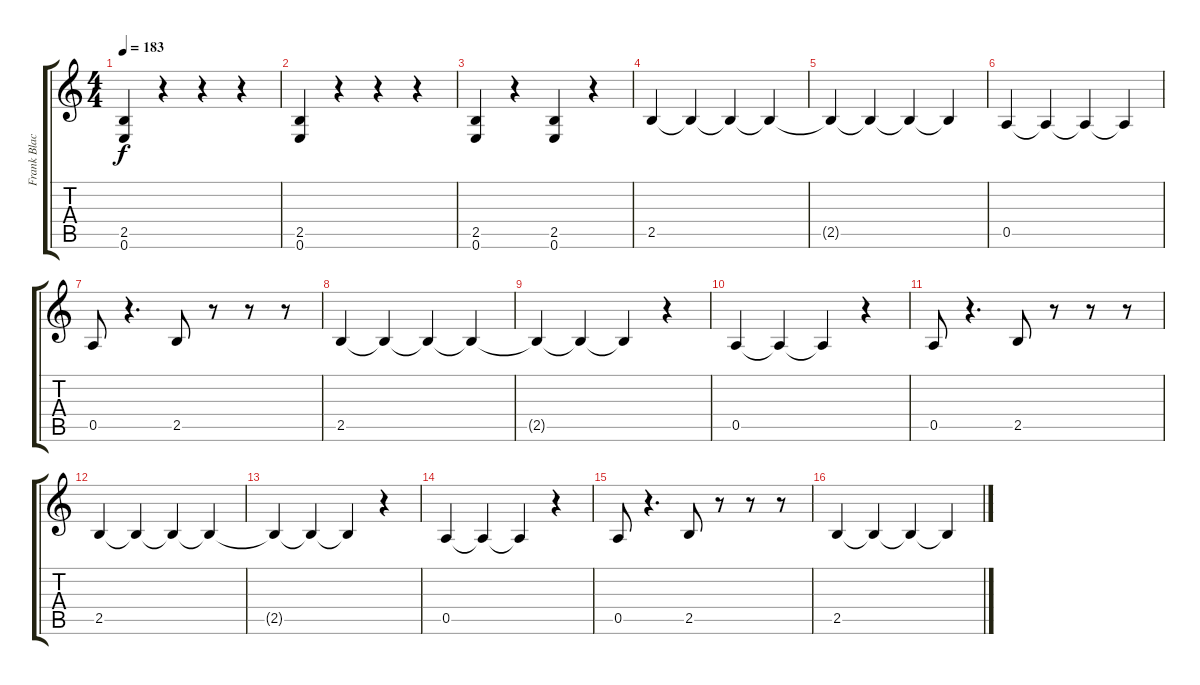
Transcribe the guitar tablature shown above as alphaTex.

\track ("Frank Blackfire" "Frank Blac") {instrument distortionguitar}
\staff {score tabs}
\tuning (E4 B3 G3 D3 A2 E2) {hide}
\ts (4 4)
\tempo 183
\clef g2
\ks c
(2.5 0.6).4{dy f} r.4 r.4 r.4 |
(2.5 0.6).4 r.4 r.4 r.4 |
(2.5 0.6).4 r.4 (2.5 0.6).4 r.4 |
2.5.4{volume 6} 2.5{t}.4{volume 7} 2.5{t}.4{volume 8} 2.5{t}.4{volume 9} |
2.5{t}.4{volume 10} 2.5{t}.4{volume 11} 2.5{t}.4{volume 12} 2.5{t}.4{volume 14} |
0.5.4{volume 13} 0.5{t}.4{volume 14} 0.5{t}.4 0.5{t}.4 |
0.5.8{volume 16} r.4{d} 2.5.8 r.8 r.8 r.8 |
2.5.4{volume 6} 2.5{t}.4{volume 7} 2.5{t}.4{volume 8} 2.5{t}.4{volume 9} |
2.5{t}.4{volume 10} 2.5{t}.4{volume 11} 2.5{t}.4{volume 12} r.4{volume 14} |
0.5.4{volume 13} 0.5{t}.4{volume 14} 0.5{t}.4 r.4 |
0.5.8{volume 16} r.4{d} 2.5.8 r.8 r.8 r.8 |
2.5.4{volume 6} 2.5{t}.4{volume 7} 2.5{t}.4{volume 8} 2.5{t}.4{volume 9} |
2.5{t}.4{volume 10} 2.5{t}.4{volume 11} 2.5{t}.4{volume 12} r.4{volume 14} |
0.5.4{volume 13} 0.5{t}.4{volume 14} 0.5{t}.4 r.4 |
0.5.8{volume 16} r.4{d} 2.5.8 r.8 r.8 r.8 |
2.5.4{volume 6} 2.5{t}.4{volume 7} 2.5{t}.4{volume 8} 2.5{t}.4{volume 9}
